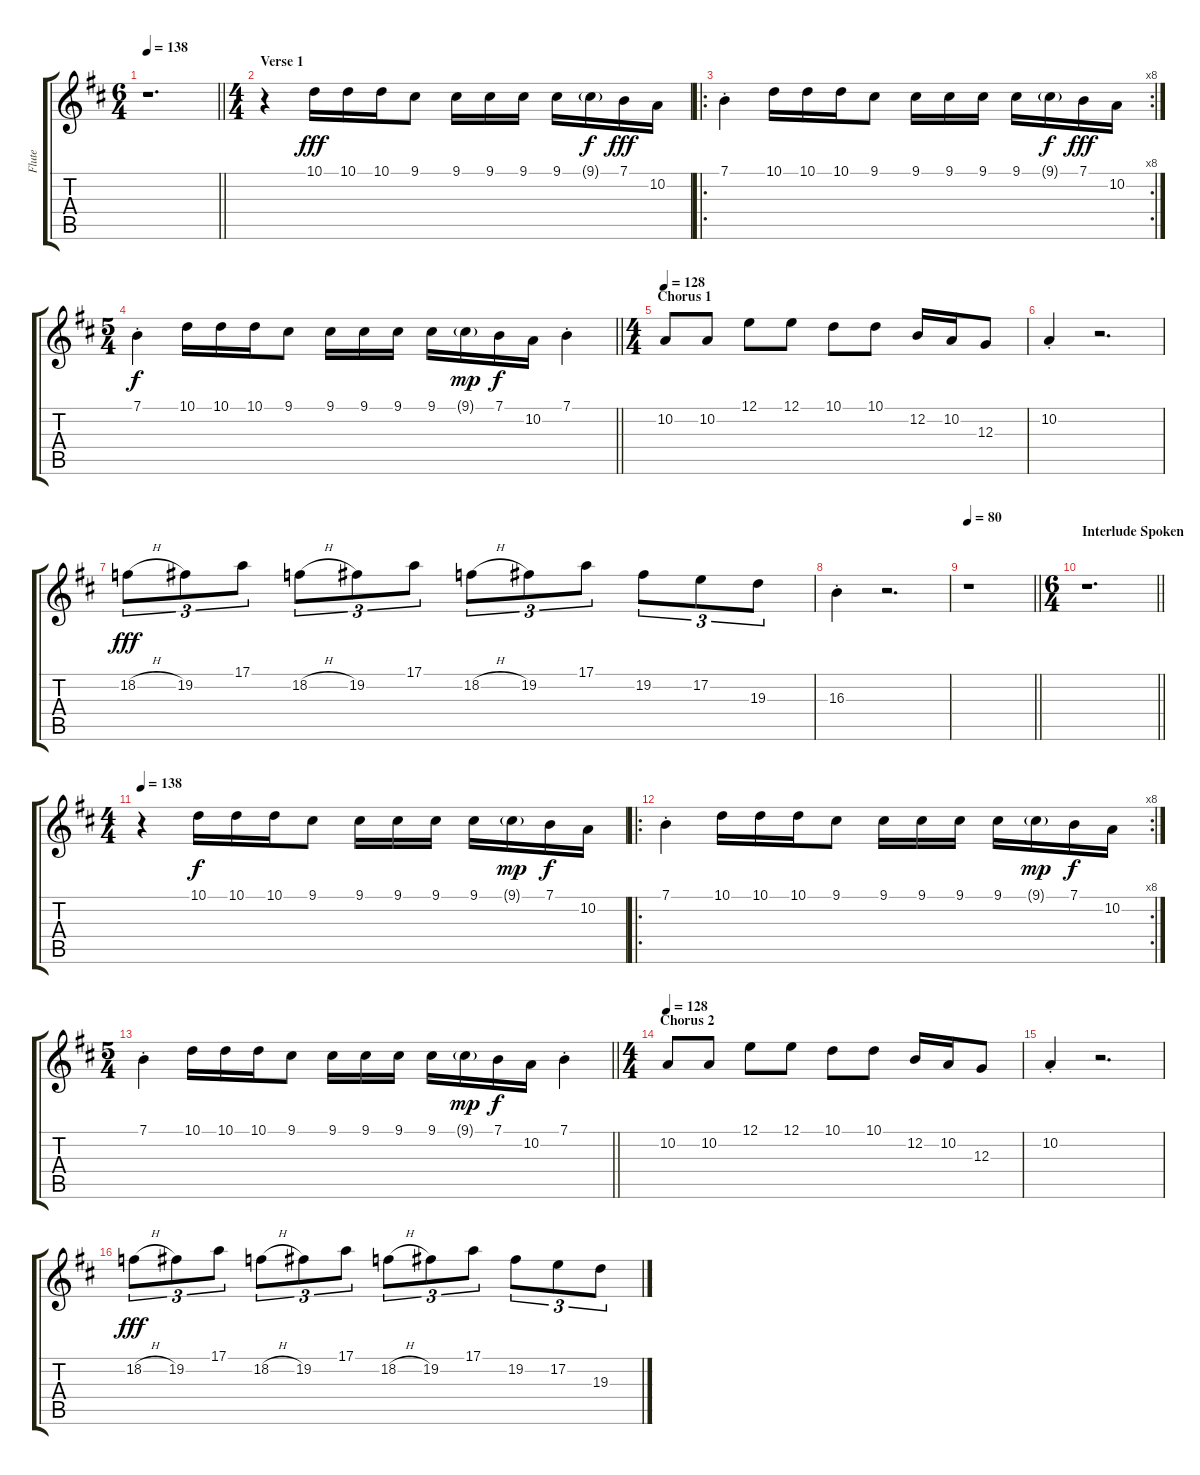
\track ("Flute" "Flute") {instrument flute}
\staff {score tabs}
\tuning (E4 B3 G3 D3 A2 E2) {hide}
\ts (6 4)
\tempo 138
\clef g2
\barLineRight lightlight
\ks d
r.1{d dy fff instrument flute} |
\ts (4 4)
\section ("" "Verse 1")
r.4 10.1.16 10.1.16 10.1.16 9.1.8 9.1.16 9.1.16 9.1.16 9.1.16 9.1{g}.16{dy f} 7.1.16{dy fff} 10.2.16 |
\ro
\rc 8
7.1{st}.4 10.1.16 10.1.16 10.1.16 9.1.8 9.1.16 9.1.16 9.1.16 9.1.16 9.1{g}.16{dy f} 7.1.16{dy fff} 10.2.16 |
\ts (5 4)
\barLineRight lightlight
7.1{st}.4{dy f} 10.1.16 10.1.16 10.1.16 9.1.8 9.1.16 9.1.16 9.1.16 9.1.16 9.1{g}.16{dy mp} 7.1.16{dy f} 10.2.16 7.1{st}.4 |
\ts (4 4)
\section ("" "Chorus 1")
\tempo 128
10.2.8 10.2.8 12.1.8 12.1.8 10.1.8 10.1.8 12.2.16 10.2.16 12.3.8 |
10.2{st}.4 r.2{d} |
18.2{h}.8{tu (3 2) dy fff} 19.2.8{tu (3 2)} 17.1.8{tu (3 2)} 18.2{h}.8{tu (3 2)} 19.2.8{tu (3 2)} 17.1.8{tu (3 2)} 18.2{h}.8{tu (3 2)} 19.2.8{tu (3 2)} 17.1.8{tu (3 2)} 19.2.8{tu (3 2)} 17.2.8{tu (3 2)} 19.3.8{tu (3 2)} |
16.3{st}.4 r.2{d} |
\tempo 80
\barLineRight lightlight
r.1 |
\ts (6 4)
\section ("" "Interlude Spoken")
\barLineRight lightlight
r.1{d} |
\ts (4 4)
\tempo 138
r.4 10.1.16{dy f} 10.1.16 10.1.16 9.1.8 9.1.16 9.1.16 9.1.16 9.1.16 9.1{g}.16{dy mp} 7.1.16{dy f} 10.2.16 |
\ro
\rc 8
7.1{st}.4 10.1.16 10.1.16 10.1.16 9.1.8 9.1.16 9.1.16 9.1.16 9.1.16 9.1{g}.16{dy mp} 7.1.16{dy f} 10.2.16 |
\ts (5 4)
\barLineRight lightlight
7.1{st}.4 10.1.16 10.1.16 10.1.16 9.1.8 9.1.16 9.1.16 9.1.16 9.1.16 9.1{g}.16{dy mp} 7.1.16{dy f} 10.2.16 7.1{st}.4 |
\ts (4 4)
\section ("" "Chorus 2")
\tempo 128
10.2.8 10.2.8 12.1.8 12.1.8 10.1.8 10.1.8 12.2.16 10.2.16 12.3.8 |
10.2{st}.4 r.2{d} |
18.2{h}.8{tu (3 2) dy fff} 19.2.8{tu (3 2)} 17.1.8{tu (3 2)} 18.2{h}.8{tu (3 2)} 19.2.8{tu (3 2)} 17.1.8{tu (3 2)} 18.2{h}.8{tu (3 2)} 19.2.8{tu (3 2)} 17.1.8{tu (3 2)} 19.2.8{tu (3 2)} 17.2.8{tu (3 2)} 19.3.8{tu (3 2)}
